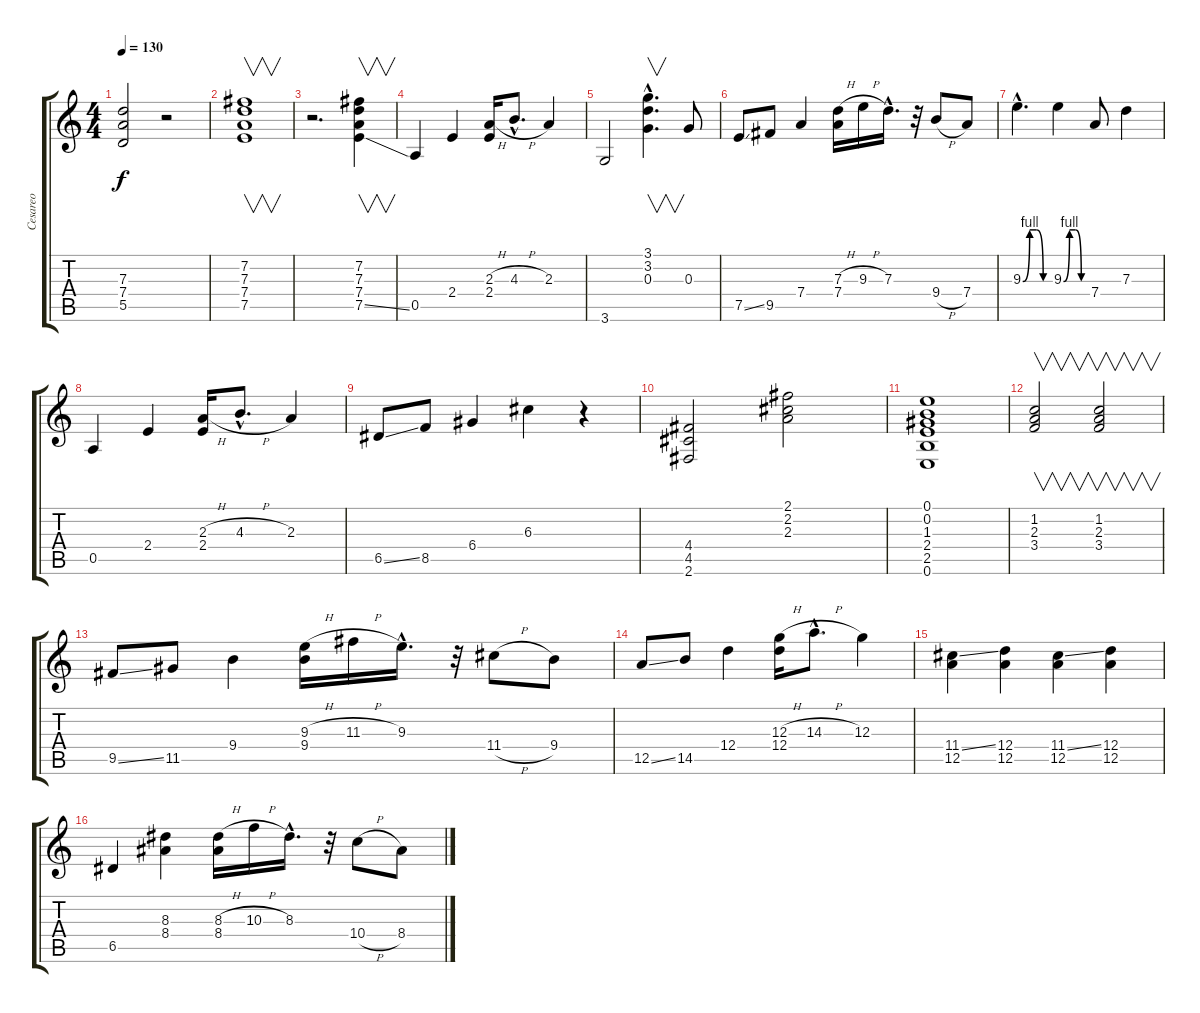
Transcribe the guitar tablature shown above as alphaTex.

\track ("Cesareo" "Cesareo") {instrument electricguitarclean}
\staff {score tabs}
\tuning (E4 B3 G3 D3 A2 E2) {hide}
\ts (4 4)
\tempo 130
\clef g2
\ks c
(7.3 7.4 5.5).2{dy f} r.2 |
(7.2 7.3 7.4 7.5).1{v} |
r.2{d} (7.2 7.3 7.4 7.5{ss}).4{v} |
0.5.4 2.4.4 (2.3{h} 2.4).16 4.3{h hac}.8{d} 2.3.4 |
3.6.2 (3.1{hac} 3.2{hac} 0.3{hac}).4{v d} 0.3.8 |
7.5{ss}.8 9.5.8 7.4.4 (7.3{h} 7.4).16 9.3{h}.16 7.3{hac}.16{d} r.32 9.4{h}.8 7.4.8 |
9.3{be (custom 0 0 15 4 30 4 45 0 60 0) hac}.4{d} 9.3{be (custom 0 0 15 4 30 4 45 0 60 0)}.4 7.4.8 7.3.4 |
0.5.4 2.4.4 (2.3{h} 2.4).16 4.3{h hac}.8{d} 2.3.4 |
6.5{ss}.8 8.5.8 6.4.4 6.3.4 r.4 |
(4.4 4.5 2.6).2 (2.1 2.2 2.3).2 |
(0.1 0.2 1.3 2.4 2.5 0.6).1 |
(1.2 2.3 3.4).2{v} (1.2 2.3 3.4).2{v} |
9.5{ss}.8 11.5.8 9.4.4 (9.3{h} 9.4).16 11.3{h}.16 9.3{hac}.16{d} r.32 11.4{h}.8 9.4.8 |
12.5{ss}.8 14.5.8 12.4.4 (12.3{h} 12.4).16 14.3{h hac}.8{d} 12.3.4 |
(11.4{ss} 12.5).4 (12.4 12.5).4 (11.4{ss} 12.5).4 (12.4 12.5).4 |
6.5.4 (8.3 8.4).4 (8.3{h} 8.4).16 10.3{h}.16 8.3{hac}.16{d} r.32 10.4{h}.8 8.4.8
